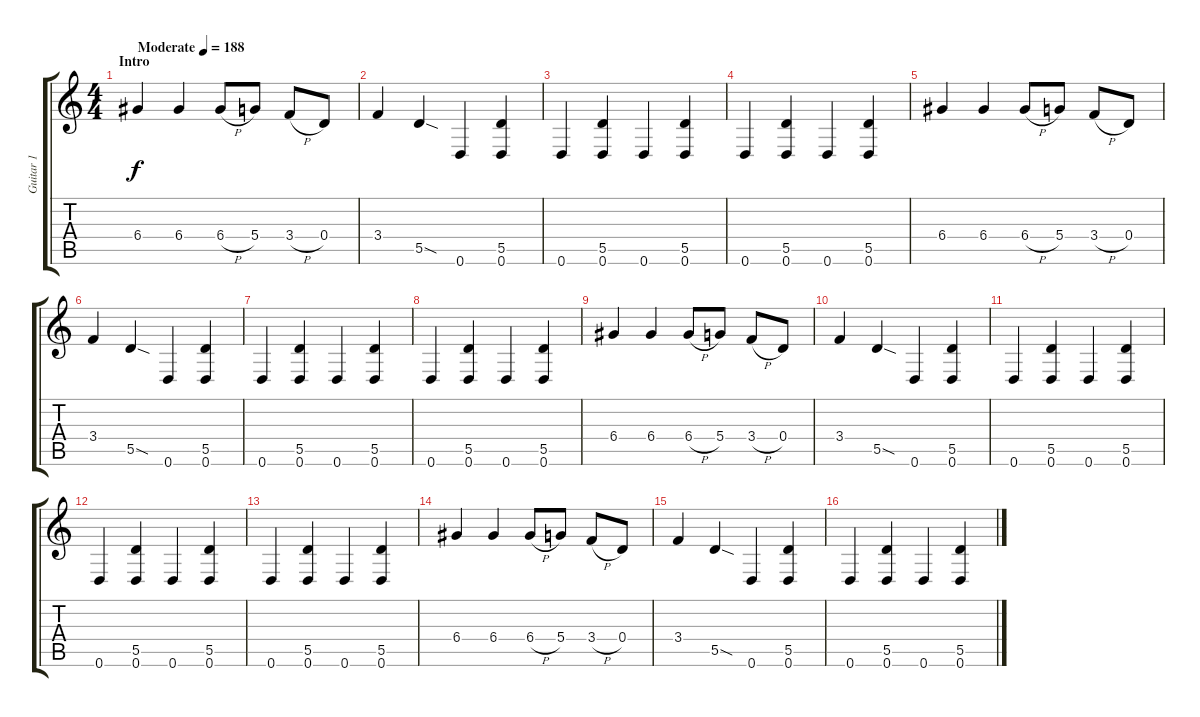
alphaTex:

\track ("Guitar 1" "Guitar 1") {instrument distortionguitar}
\staff {score tabs}
\tuning (E4 B3 G3 D3 A2 D2) {hide}
\ts (4 4)
\section ("" "Intro")
\tempo (188 "Moderate")
\clef g2
\ks c
6.4.4{dy f instrument distortionguitar} 6.4.4 6.4{h}.8 5.4.8 3.4{h}.8 0.4.8 |
3.4.4 5.5{sod}.4 0.6.4 (5.5 0.6).4 |
0.6.4 (5.5 0.6).4 0.6.4 (5.5 0.6).4 |
0.6.4 (5.5 0.6).4 0.6.4 (5.5 0.6).4 |
6.4.4 6.4.4 6.4{h}.8 5.4.8 3.4{h}.8 0.4.8 |
3.4.4 5.5{sod}.4 0.6.4 (5.5 0.6).4 |
0.6.4 (5.5 0.6).4 0.6.4 (5.5 0.6).4 |
0.6.4 (5.5 0.6).4 0.6.4 (5.5 0.6).4 |
6.4.4 6.4.4 6.4{h}.8 5.4.8 3.4{h}.8 0.4.8 |
3.4.4 5.5{sod}.4 0.6.4 (5.5 0.6).4 |
0.6.4 (5.5 0.6).4 0.6.4 (5.5 0.6).4 |
0.6.4 (5.5 0.6).4 0.6.4 (5.5 0.6).4 |
0.6.4 (5.5 0.6).4 0.6.4 (5.5 0.6).4 |
6.4.4 6.4.4 6.4{h}.8 5.4.8 3.4{h}.8 0.4.8 |
3.4.4 5.5{sod}.4 0.6.4 (5.5 0.6).4 |
0.6.4 (5.5 0.6).4 0.6.4 (5.5 0.6).4
